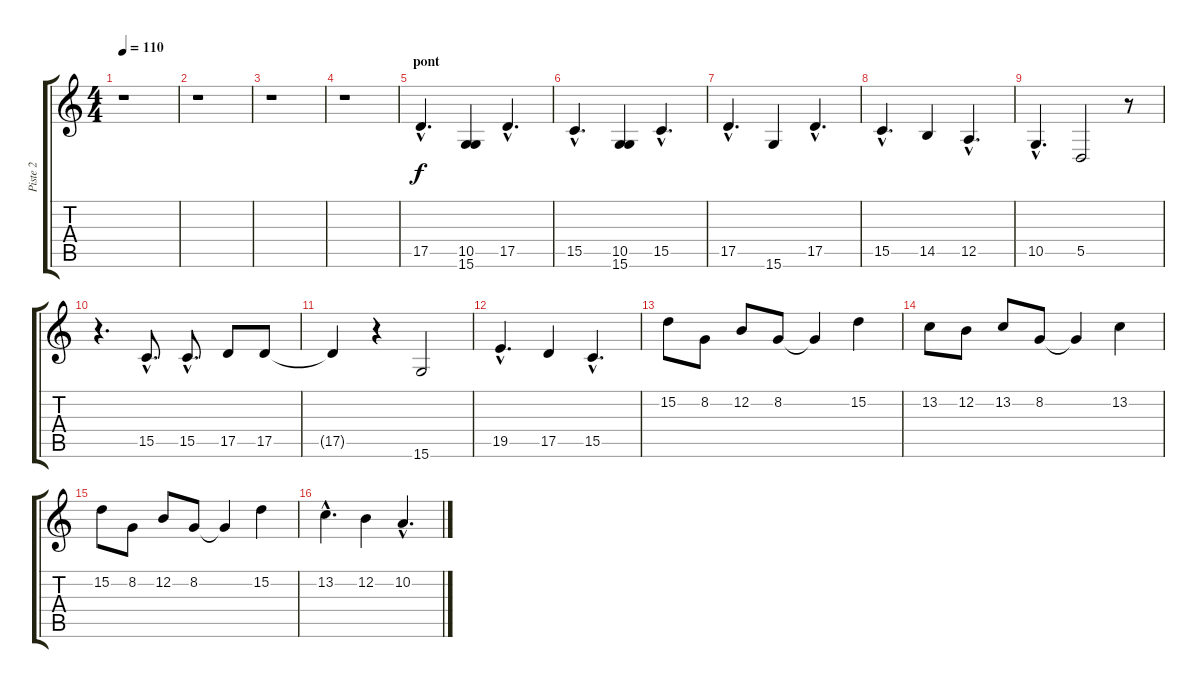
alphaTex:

\track ("Piste 2" "Piste 2") {instrument acousticgrandpiano}
\staff {score tabs}
\tuning (E4 B3 G3 D3 A2 E2) {hide}
\ts (4 4)
\tempo 110
\clef g2
\ks c
r.1{dy f} |
r.1 |
r.1 |
r.1 |
\section ("" "pont")
17.5{hac}.4{d volume 16 instrument acousticgrandpiano} (10.5 15.6).4 17.5{hac}.4{d} |
15.5{hac}.4{d} (10.5 15.6).4 15.5{hac}.4{d} |
17.5{hac}.4{d} 15.6.4 17.5{hac}.4{d} |
15.5{hac}.4{d} 14.5.4 12.5{hac}.4{d} |
10.5{hac}.4{d} 5.5.2 r.8 |
r.4{d} 15.5{hac}.8{d} 15.5{hac}.8{d} 17.5.8 17.5.8 |
17.5{t}.4 r.4 15.6.2 |
19.5{hac}.4{d} 17.5.4 15.5{hac}.4{d} |
15.2.8 8.2.8 12.2.8 8.2.8 8.2{t}.4 15.2.4 |
13.2.8 12.2.8 13.2.8 8.2.8 8.2{t}.4 13.2.4 |
15.2.8 8.2.8 12.2.8 8.2.8 8.2{t}.4 15.2.4 |
13.2{hac}.4{d} 12.2.4 10.2{hac}.4{d}
